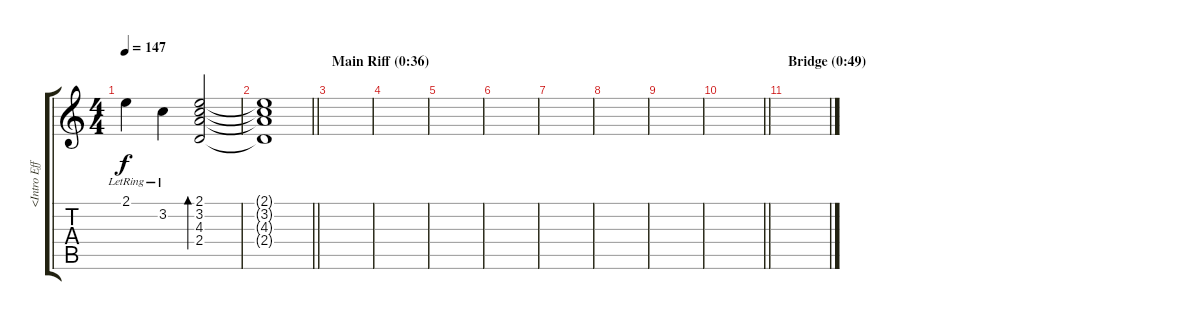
\track ("<Intro Effect> [Guitar 4]" "<Intro Eff") {instrument electricguitarjazz}
\staff {score tabs}
\tuning (D4 A3 F3 C3 G2 D2) {hide}
\ts (4 4)
\tempo 147
\clef g2
\ks c
2.1{lr}.4{dy f} 3.2{lr}.4 (2.1 3.2 4.3 2.4).2{bd 480} |
\barLineRight lightlight
(2.1{t} 3.2{t} 4.3{t} 2.4{t}).1 |
\section ("" "Main Riff (0:36)")
|
|
|
|
|
|
|
\barLineRight lightlight
|
\section ("" "Bridge (0:49)")
